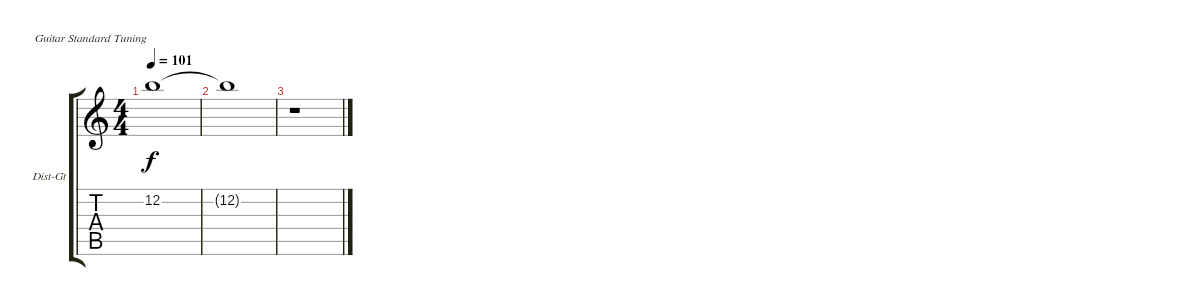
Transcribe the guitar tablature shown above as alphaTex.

\bracketExtendMode groupsimilarinstruments
\firstSystemTrackNameOrientation horizontal
\otherSystemsTrackNameOrientation horizontal
\track ("Ю.Каспарян (перегруженая гитара)" "Dist-Gt") {instrument overdrivenguitar}
\staff {score tabs}
\tuning (E4 B3 G3 D3 A2 E2)
\ts (4 4)
\tempo 101
\clef g2
\ks c
12.2{t}.1{dy f} |
12.2{t}.1 |
r.1
